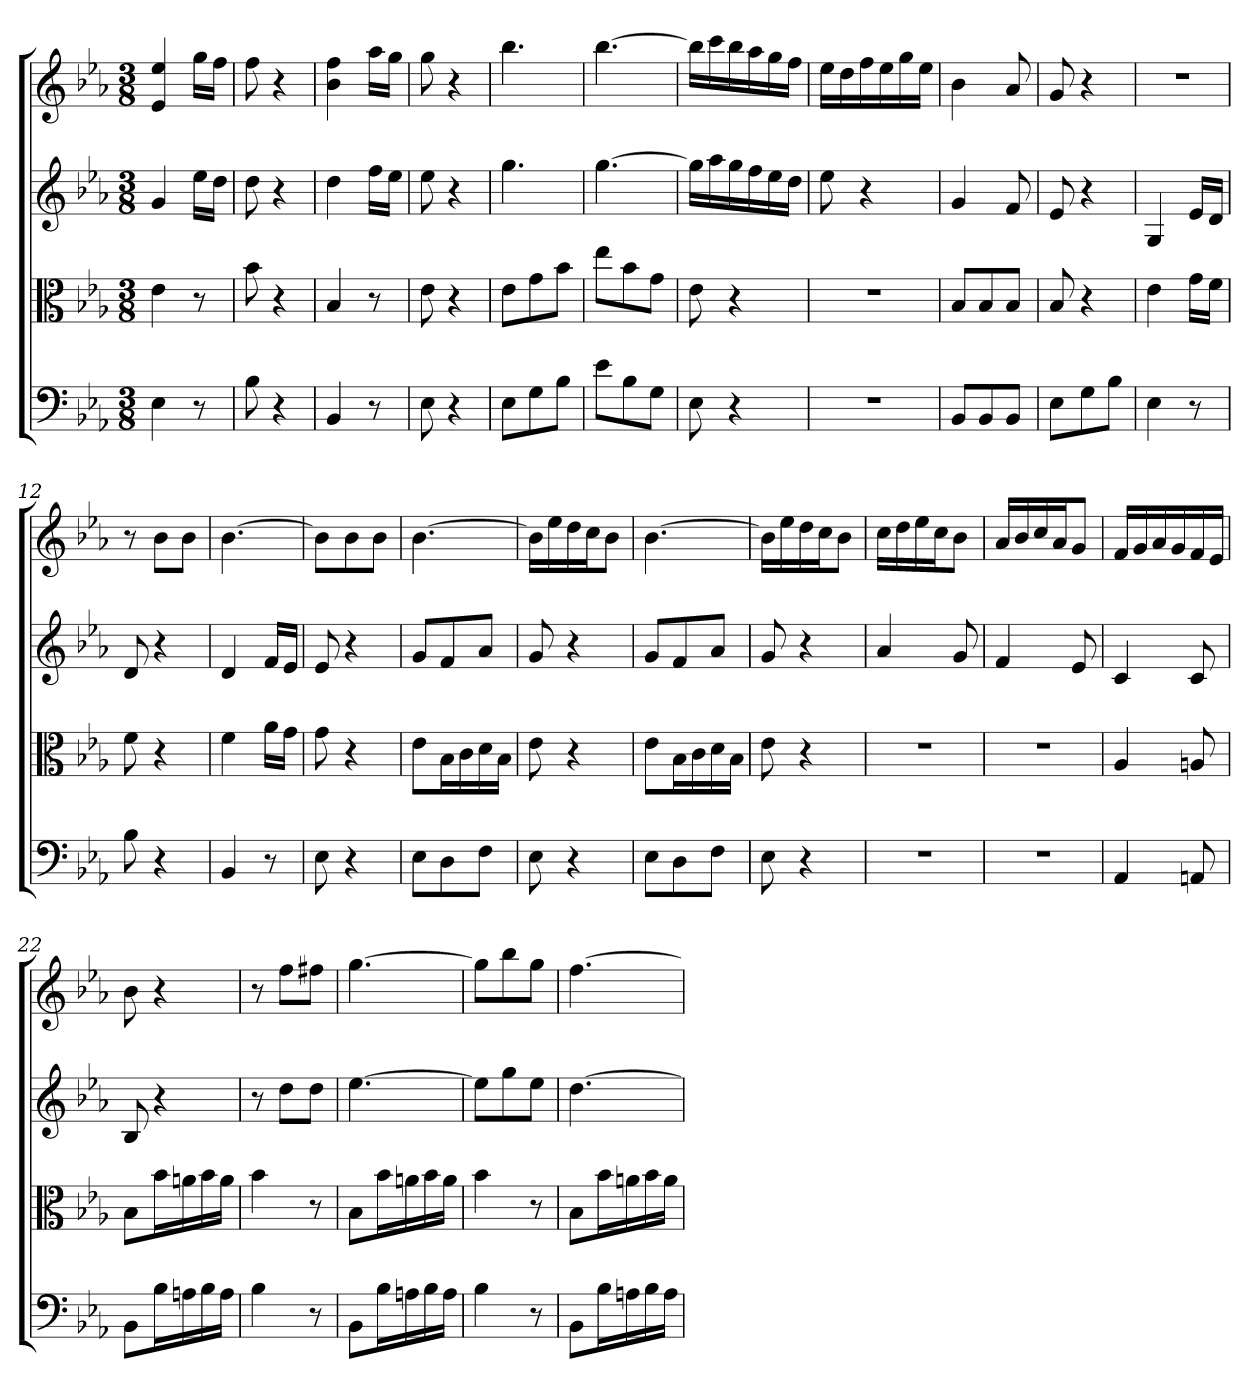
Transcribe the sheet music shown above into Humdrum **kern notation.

**kern	**kern	**kern	**kern
*part4	*part3	*part2	*part1
*staff4	*staff3	*staff2	*staff1
*clefF4	*clefC3	*	*
*k[b-e-a-]	*k[b-e-a-]	*k[b-e-a-]	*k[b-e-a-]
*E-:	*E-:	*E-:	*E-:
*M3/8	*M3/8	*M3/8	*M3/8
=	=	=	=
4E-	4e-	4g	4e- 4ee-
8r	8r	16ee-LL	16ggLL
.	.	16ddJJ	16ffJJ
=2	=2	=2	=2
8B-	8b-	8dd	8ff
4r	4r	4r	4r
=3	=3	=3	=3
4BB-	4B-	4dd	4b- 4ff
8r	8r	16ffLL	16aa-LL
.	.	16ee-JJ	16ggJJ
=4	=4	=4	=4
8E-	8e-	8ee-	8gg
4r	4r	4r	4r
=5	=5	=5	=5
8E-\L	8e-\L	4.gg	4.bb-
8G\	8g\	.	.
8B-\J	8b-\J	.	.
=6	=6	=6	=6
8e-\L	8ee-\L	[4.gg	[4.bb-
8B-\	8b-\	.	.
8G\J	8g\J	.	.
=7	=7	=7	=7
8E-	8e-	16ggLL]	16bb-LL]
.	.	16aa-	16ccc
4r	4r	16gg	16bb-
.	.	16ff	16aa-
.	.	16ee-	16gg
.	.	16ddJJ	16ffJJ
=8	=8	=8	=8
4.r	4.r	8ee-	16ee-LL
.	.	.	16dd
.	.	4r	16ff
.	.	.	16ee-
.	.	.	16gg
.	.	.	16ee-JJ
=9	=9	=9	=9
8BB-/L	8B-/L	4g	4b-
8BB-/	8B-/	.	.
8BB-/J	8B-/J	8f	8a-
=10	=10	=10	=10
8E-\L	8B-	8e-	8g
8G\	4r	4r	4r
8B-\J	.	.	.
=11	=11	=11	=11
4E-	4e-	4G	4.r
8r	16g\LL	16e-LL	.
.	16f\JJ	16dJJ	.
=12	=12	=12	=12
8B-	8f	8d	8r
4r	4r	4r	8b-L
.	.	.	8b-J
=13	=13	=13	=13
4BB-	4f	4d	[4.b-
8r	16a-\LL	16fLL	.
.	16g\JJ	16e-JJ	.
=14	=14	=14	=14
8E-	8g	8e-	8b-L]
4r	4r	4r	8b-
.	.	.	8b-J
=15	=15	=15	=15
8E-\L	8e-\L	8gL	[4.b-
8D\	16B-\L	8f	.
.	16c\	.	.
8F\J	16d\	8a-J	.
.	16B-\JJ	.	.
=16	=16	=16	=16
8E-	8e-	8g	16b-LL]
.	.	.	16ee-
4r	4r	4r	16dd
.	.	.	16ccJ
.	.	.	8b-J
=17	=17	=17	=17
8E-\L	8e-\L	8gL	[4.b-
8D\	16B-\L	8f	.
.	16c\	.	.
8F\J	16d\	8a-J	.
.	16B-\JJ	.	.
=18	=18	=18	=18
8E-	8e-	8g	16b-LL]
.	.	.	16ee-
4r	4r	4r	16dd
.	.	.	16ccJ
.	.	.	8b-J
=19	=19	=19	=19
4.r	4.r	4a-	16ccLL
.	.	.	16dd
.	.	.	16ee-
.	.	.	16ccJ
.	.	8g	8b-J
=20	=20	=20	=20
4.r	4.r	4f	16a-LL
.	.	.	16b-
.	.	.	16cc
.	.	.	16a-J
.	.	8e-	8gJ
=21	=21	=21	=21
4AA-	4A-	4c	16fLL
.	.	.	16g
.	.	.	16a-
.	.	.	16g
8AAn	8An	8c	16f
.	.	.	16e-JJ
=22	=22	=22	=22
8BB-\L	8B-\L	8B-	8b-
16B-\L	16b-\L	4r	4r
16An\	16an\	.	.
16B-\	16b-\	.	.
16A\JJ	16a\JJ	.	.
=23	=23	=23	=23
4B-	4b-	8r	8r
.	.	8ddL	8ffL
8r	8r	8ddJ	8ff#XJ
=24	=24	=24	=24
8BB-\L	8B-\L	[4.ee-	[4.gg
16B-\L	16b-\L	.	.
16An\	16an\	.	.
16B-\	16b-\	.	.
16A\JJ	16a\JJ	.	.
=25	=25	=25	=25
4B-	4b-	8ee-L]	8ggL]
.	.	8gg	8bb-
8r	8r	8ee-J	8ggJ
=26	=26	=26	=26
8BB-\L	8B-\L	[4.dd	[4.ff
16B-\L	16b-\L	.	.
16An\	16an\	.	.
16B-\	16b-\	.	.
16A\JJ	16a\JJ	.	.
=	=	=	=
*-	*-	*-	*-
